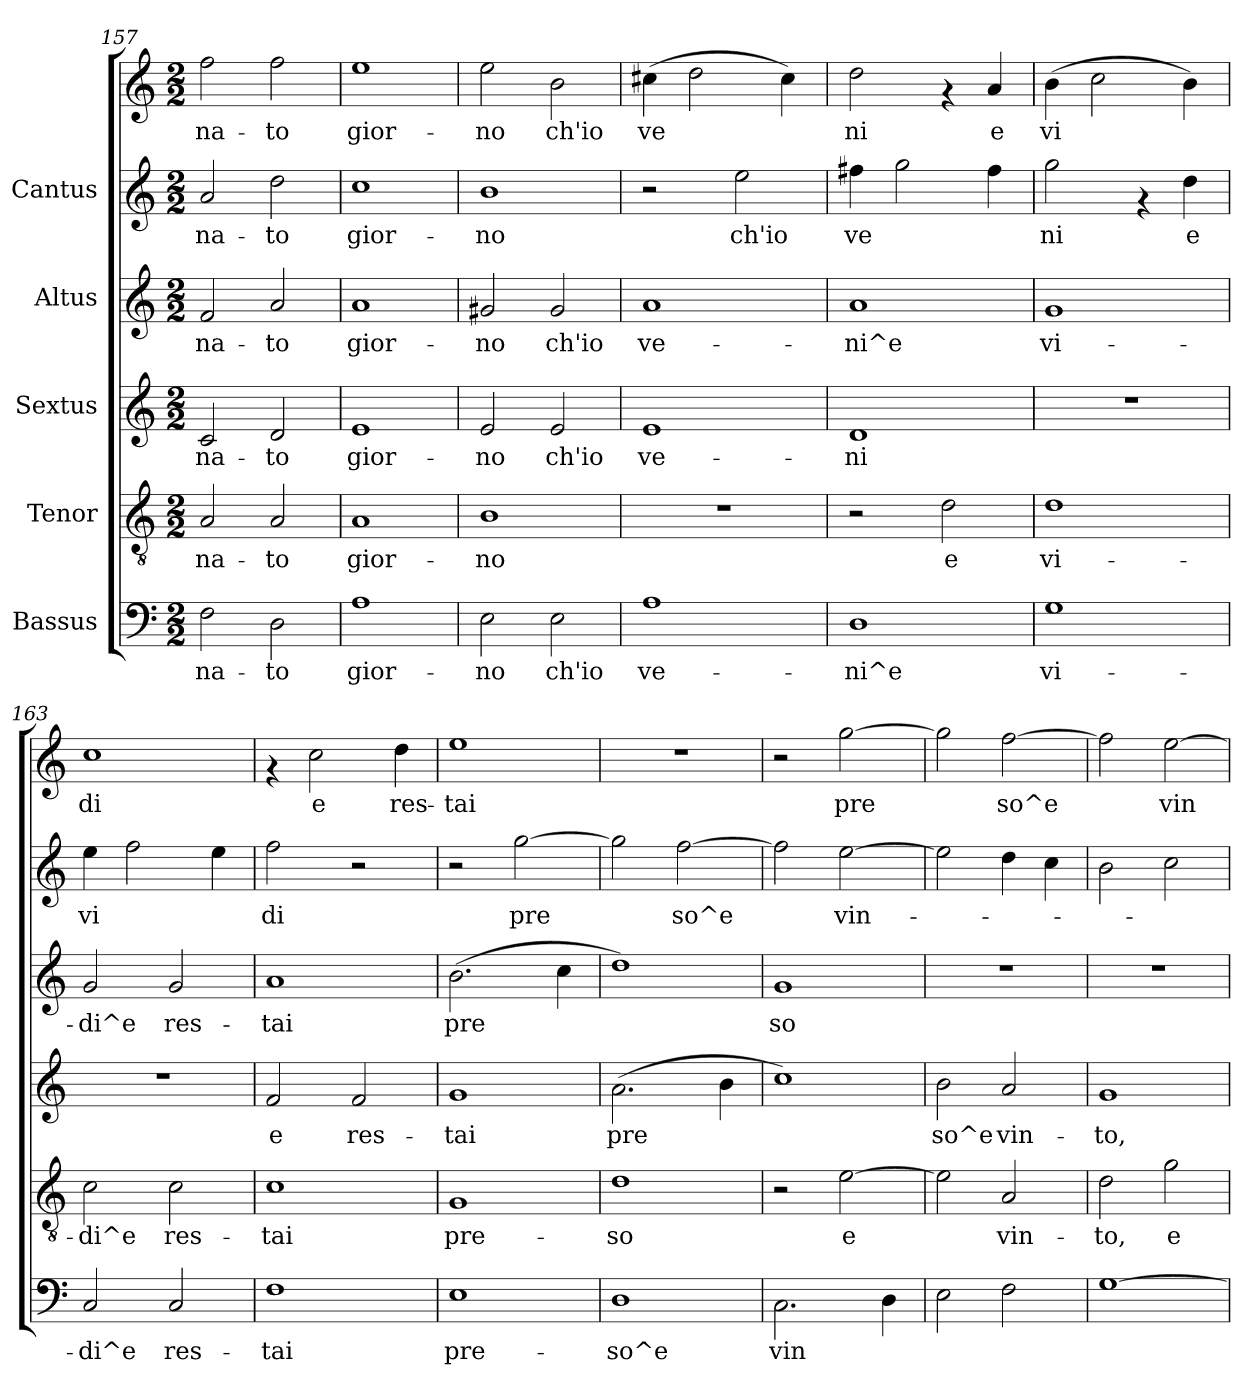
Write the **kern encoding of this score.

**kern	**text	**kern	**text	**kern	**text	**kern	**text	**kern	**text	**kern	**text
*part5	*part5	*part4	*part4	*part3	*part3	*part2	*part2	*part1	*part1	*part1	*part1
*staff6	*staff6	*staff5	*staff5	*staff4	*staff4	*staff3	*staff3	*staff2	*staff2	*staff1	*staff1
*I"Bassus	*	*I"Tenor	*	*I"Sextus	*	*I"Altus	*	*I"Cantus	*	*	*
!!LO:PB:g=z
*clefF4	*	*clefGv2	*	*clefG2	*	*clefG2	*	*clefG2	*	*clefG2	*
*M2/2	*	*M2/2	*	*M2/2	*	*M2/2	*	*M2/2	*	*M2/2	*
=157	=157	=157	=157	=157	=157	=157	=157	=157	=157	=157	=157
!	!LO:LY:b:cj	!	!LO:LY:b:cj	!	!LO:LY:b:cj	!	!LO:LY:b:cj	!	!LO:LY:b:cj	!	!LO:LY:b:cj
2F\	-na-	2A/	-na-	2c/	-na-	2f/	-na-	2a/	na-	2ff\	-na-
!	!LO:LY:b:cj	!	!LO:LY:b:cj	!	!LO:LY:b:cj	!	!LO:LY:b:cj	!	!LO:LY:b:cj	!	!LO:LY:b:cj
2D\	-to	2A/	-to	2d/	-to	2a/	-to	2dd\	-to	2ff\	-to
=158	=158	=158	=158	=158	=158	=158	=158	=158	=158	=158	=158
!	!LO:LY:b:cj	!	!LO:LY:b:cj	!	!LO:LY:b:cj	!	!LO:LY:b:cj	!	!LO:LY:b:cj	!	!LO:LY:b:cj
1A	gior-	1A	gior-	1e	gior-	1a	gior-	1cc	-gior-	1ee	gior-
=159	=159	=159	=159	=159	=159	=159	=159	=159	=159	=159	=159
!	!LO:LY:b:cj	!	!LO:LY:b:cj	!	!LO:LY:b:cj	!	!LO:LY:b:cj	!	!LO:LY:b:cj	!	!LO:LY:b:cj
2E\	-no	1B	-no	2e/	-no	2g#X/	-no	1b	no	2ee\	-no
!	!LO:LY:b:cj	!	!	!	!LO:LY:b:cj	!	!LO:LY:b:cj	!	!	!	!LO:LY:b:cj
2E\	ch'io	.	.	2e/	ch'io	2g#/	ch'io	.	.	2b\	ch'io
=160	=160	=160	=160	=160	=160	=160	=160	=160	=160	=160	=160
!	!LO:LY:b:cj	!	!	!	!LO:LY:b:cj	!	!LO:LY:b:cj	!	!	!	!LO:LY:b:cj
1A	ve-	1r	.	1e	ve-	1a	ve-	2r	.	(>4cc#X\	ve-
!	!	!	!	!	!	!	!	!	!	!	!LO:LY:b:cj
.	.	.	.	.	.	.	.	.	.	2dd\	--
!	!	!	!	!	!	!	!	!	!LO:LY:b:cj	!	!
.	.	.	.	.	.	.	.	2ee\	-ch'io	.	.
!	!	!	!	!	!	!	!	!	!	!	!LO:LY:b:cj
.	.	.	.	.	.	.	.	.	.	4cc#\)	--
=161	=161	=161	=161	=161	=161	=161	=161	=161	=161	=161	=161
!	!LO:LY:b:cj	!	!	!	!LO:LY:b:cj	!	!LO:LY:b:cj	!	!LO:LY:b:cj	!	!LO:LY:b:cj
1D	-ni^e	2r	.	1d	-ni	1a	-ni^e	4ff#X\	ve-	2dd\	ni
!	!	!	!	!	!	!	!	!	!LO:LY:b:cj	!	!
.	.	.	.	.	.	.	.	2gg\	--	.	.
!	!	!	!LO:LY:b:cj	!	!	!	!	!	!	!	!
.	.	2d\	e	.	.	.	.	.	.	4rf	.
!	!	!	!	!	!	!	!	!	!LO:LY:b:cj	!	!LO:LY:b:cj
.	.	.	.	.	.	.	.	4ff#\	--	4a/	e
=162	=162	=162	=162	=162	=162	=162	=162	=162	=162	=162	=162
!	!LO:LY:b:cj	!	!LO:LY:b:cj	!	!	!	!LO:LY:b:cj	!	!LO:LY:b:cj	!	!LO:LY:b:cj
1G	vi-	1d	vi-	1r	.	1g	vi-	2gg\	-ni	(>4b\	-vi-
!	!	!	!	!	!	!	!	!	!	!	!LO:LY:b:cj
.	.	.	.	.	.	.	.	.	.	2cc\	--
.	.	.	.	.	.	.	.	4rf	.	.	.
!	!	!	!	!	!	!	!	!	!LO:LY:b:cj	!	!LO:LY:b:cj
.	.	.	.	.	.	.	.	4dd\	e	4b\)	--
=163	=163	=163	=163	=163	=163	=163	=163	=163	=163	=163	=163
!	!LO:LY:b:cj	!	!LO:LY:b:cj	!	!	!	!LO:LY:b:cj	!	!LO:LY:b:cj	!	!LO:LY:b:cj
2C/	-di^e	2c\	-di^e	1r	.	2g/	-di^e	4ee\	vi-	1cc	di
!	!	!	!	!	!	!	!	!	!LO:LY:b:cj	!	!
.	.	.	.	.	.	.	.	2ff\	--	.	.
!	!LO:LY:b:cj	!	!LO:LY:b:cj	!	!	!	!LO:LY:b:cj	!	!	!	!
2C/	res-	2c\	res-	.	.	2g/	res-	.	.	.	.
!	!	!	!	!	!	!	!	!	!LO:LY:b:cj	!	!
.	.	.	.	.	.	.	.	4ee\	--	.	.
!!LO:LB:g=z
=164	=164	=164	=164	=164	=164	=164	=164	=164	=164	=164	=164
!	!LO:LY:b:cj	!	!LO:LY:b:cj	!	!LO:LY:b:cj	!	!LO:LY:b:cj	!	!LO:LY:b:cj	!	!
1F	-tai	1c	-tai	2f/	e	1a	-tai	2ff\	-di	4rf	.
!	!	!	!	!	!	!	!	!	!	!	!LO:LY:b:cj
.	.	.	.	.	.	.	.	.	.	2cc\	-e
!	!	!	!	!	!LO:LY:b:cj	!	!	!	!	!	!
.	.	.	.	2f/	res-	.	.	2r	.	.	.
!	!	!	!	!	!	!	!	!	!	!	!LO:LY:b:cj
.	.	.	.	.	.	.	.	.	.	4dd\	res-
=165	=165	=165	=165	=165	=165	=165	=165	=165	=165	=165	=165
!	!LO:LY:b:cj	!	!LO:LY:b:cj	!	!LO:LY:b:cj	!	!LO:LY:b:cj	!	!	!	!LO:LY:b:cj
1E	pre-	1G	pre-	1g	-tai	(>2.b\	pre	2r	.	1ee	tai
!	!	!	!	!	!	!	!	!	!LO:LY:b:cj	!	!
.	.	.	.	.	.	.	.	[>2gg\	pre-	.	.
!	!	!	!	!	!	!	!LO:LY:b:cj	!	!	!	!
.	.	.	.	.	.	4cc\	.	.	.	.	.
=166	=166	=166	=166	=166	=166	=166	=166	=166	=166	=166	=166
!	!LO:LY:b:cj	!	!LO:LY:b:cj	!	!LO:LY:b:cj	!	!	!	!LO:LY:b:cj	!	!
1D	-so^e	1d	-so	(>2.a\	pre-	1dd)	.	2gg\]	-	1r	.
!	!	!	!	!	!	!	!	!	!LO:LY:b:cj	!	!
.	.	.	.	.	.	.	.	[>2ff\	so^e	.	.
!	!	!	!	!	!LO:LY:b:cj	!	!	!	!	!	!
.	.	.	.	4b\	--	.	.	.	.	.	.
=167	=167	=167	=167	=167	=167	=167	=167	=167	=167	=167	=167
!	!LO:LY:b:cj	!	!	!	!	!	!LO:LY:b:cj	!	!LO:LY:b:cj	!	!
2.C\	vin-	2r	.	1cc)	.	1g	so	2ff\]	.	2r	.
!	!	!	!LO:LY:b:cj	!	!	!	!	!	!LO:LY:b:cj	!	!LO:LY:b:cj
.	.	[>2e\	e	.	.	.	.	[>2ee\	vin-	[>2gg\	pre
!	!LO:LY:b:cj	!	!	!	!	!	!	!	!	!	!
4D\	--	.	.	.	.	.	.	.	.	.	.
=168	=168	=168	=168	=168	=168	=168	=168	=168	=168	=168	=168
!	!	!	!LO:LY:b:cj	!	!LO:LY:b:cj	!	!	!	!	!	!LO:LY:b:cj
2E\	.	2e\]	.	2b\	-so^e	1r	.	2ee\]	.	2gg\]	-
!	!	!	!LO:LY:b:cj	!	!LO:LY:b:cj	!	!	!	!	!	!LO:LY:b:cj
2F\	.	2A/	vin-	2a/	vin-	.	.	4dd\	.	[>2ff\	so^e
.	.	.	.	.	.	.	.	4cc\	.	.	.
=169	=169	=169	=169	=169	=169	=169	=169	=169	=169	=169	=169
!	!	!	!LO:LY:b:cj	!	!LO:LY:b:cj	!	!	!	!	!	!LO:LY:b:cj
[>1G	.	2d\	-to,	1g	-to,	1r	.	2b\	.	2ff\]	.
!	!	!	!LO:LY:b:cj	!	!	!	!	!	!	!	!LO:LY:b:cj
.	.	2g\	e	.	.	.	.	2cc\	.	[>2ee\	vin-
=	=	=	=	=	=	=	=	=	=	=	=
*-	*-	*-	*-	*-	*-	*-	*-	*-	*-	*-	*-
